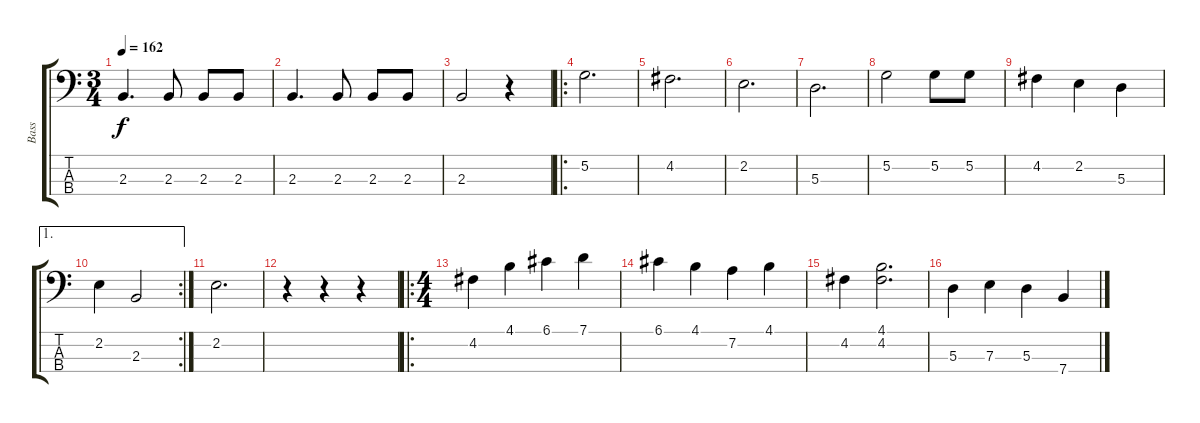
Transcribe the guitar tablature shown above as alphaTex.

\track ("Bass" "Bass") {instrument electricbassfinger}
\staff {score tabs}
\tuning (G2 D2 A1 E1) {hide}
\ts (3 4)
\tempo 162
\clef f4
\ks c
2.3.4{d dy f} 2.3.8 2.3.8 2.3.8 |
2.3.4{d} 2.3.8 2.3.8 2.3.8 |
2.3.2 r.4 |
\ro
5.2.2{d} |
4.2.2{d} |
2.2.2{d} |
5.3.2{d} |
5.2.2 5.2.8 5.2.8 |
4.2.4 2.2.4 5.3.4 |
\ae 1
\rc 2
2.2.4 2.3.2 |
2.2.2{d} |
r.4 r.4 r.4 |
\ro
\ts (4 4)
4.2.4 4.1.4 6.1.4 7.1.4 |
6.1.4 4.1.4 7.2.4 4.1.4 |
4.2.4 (4.1 4.2).2{d} |
5.3.4 7.3.4 5.3.4 7.4.4
